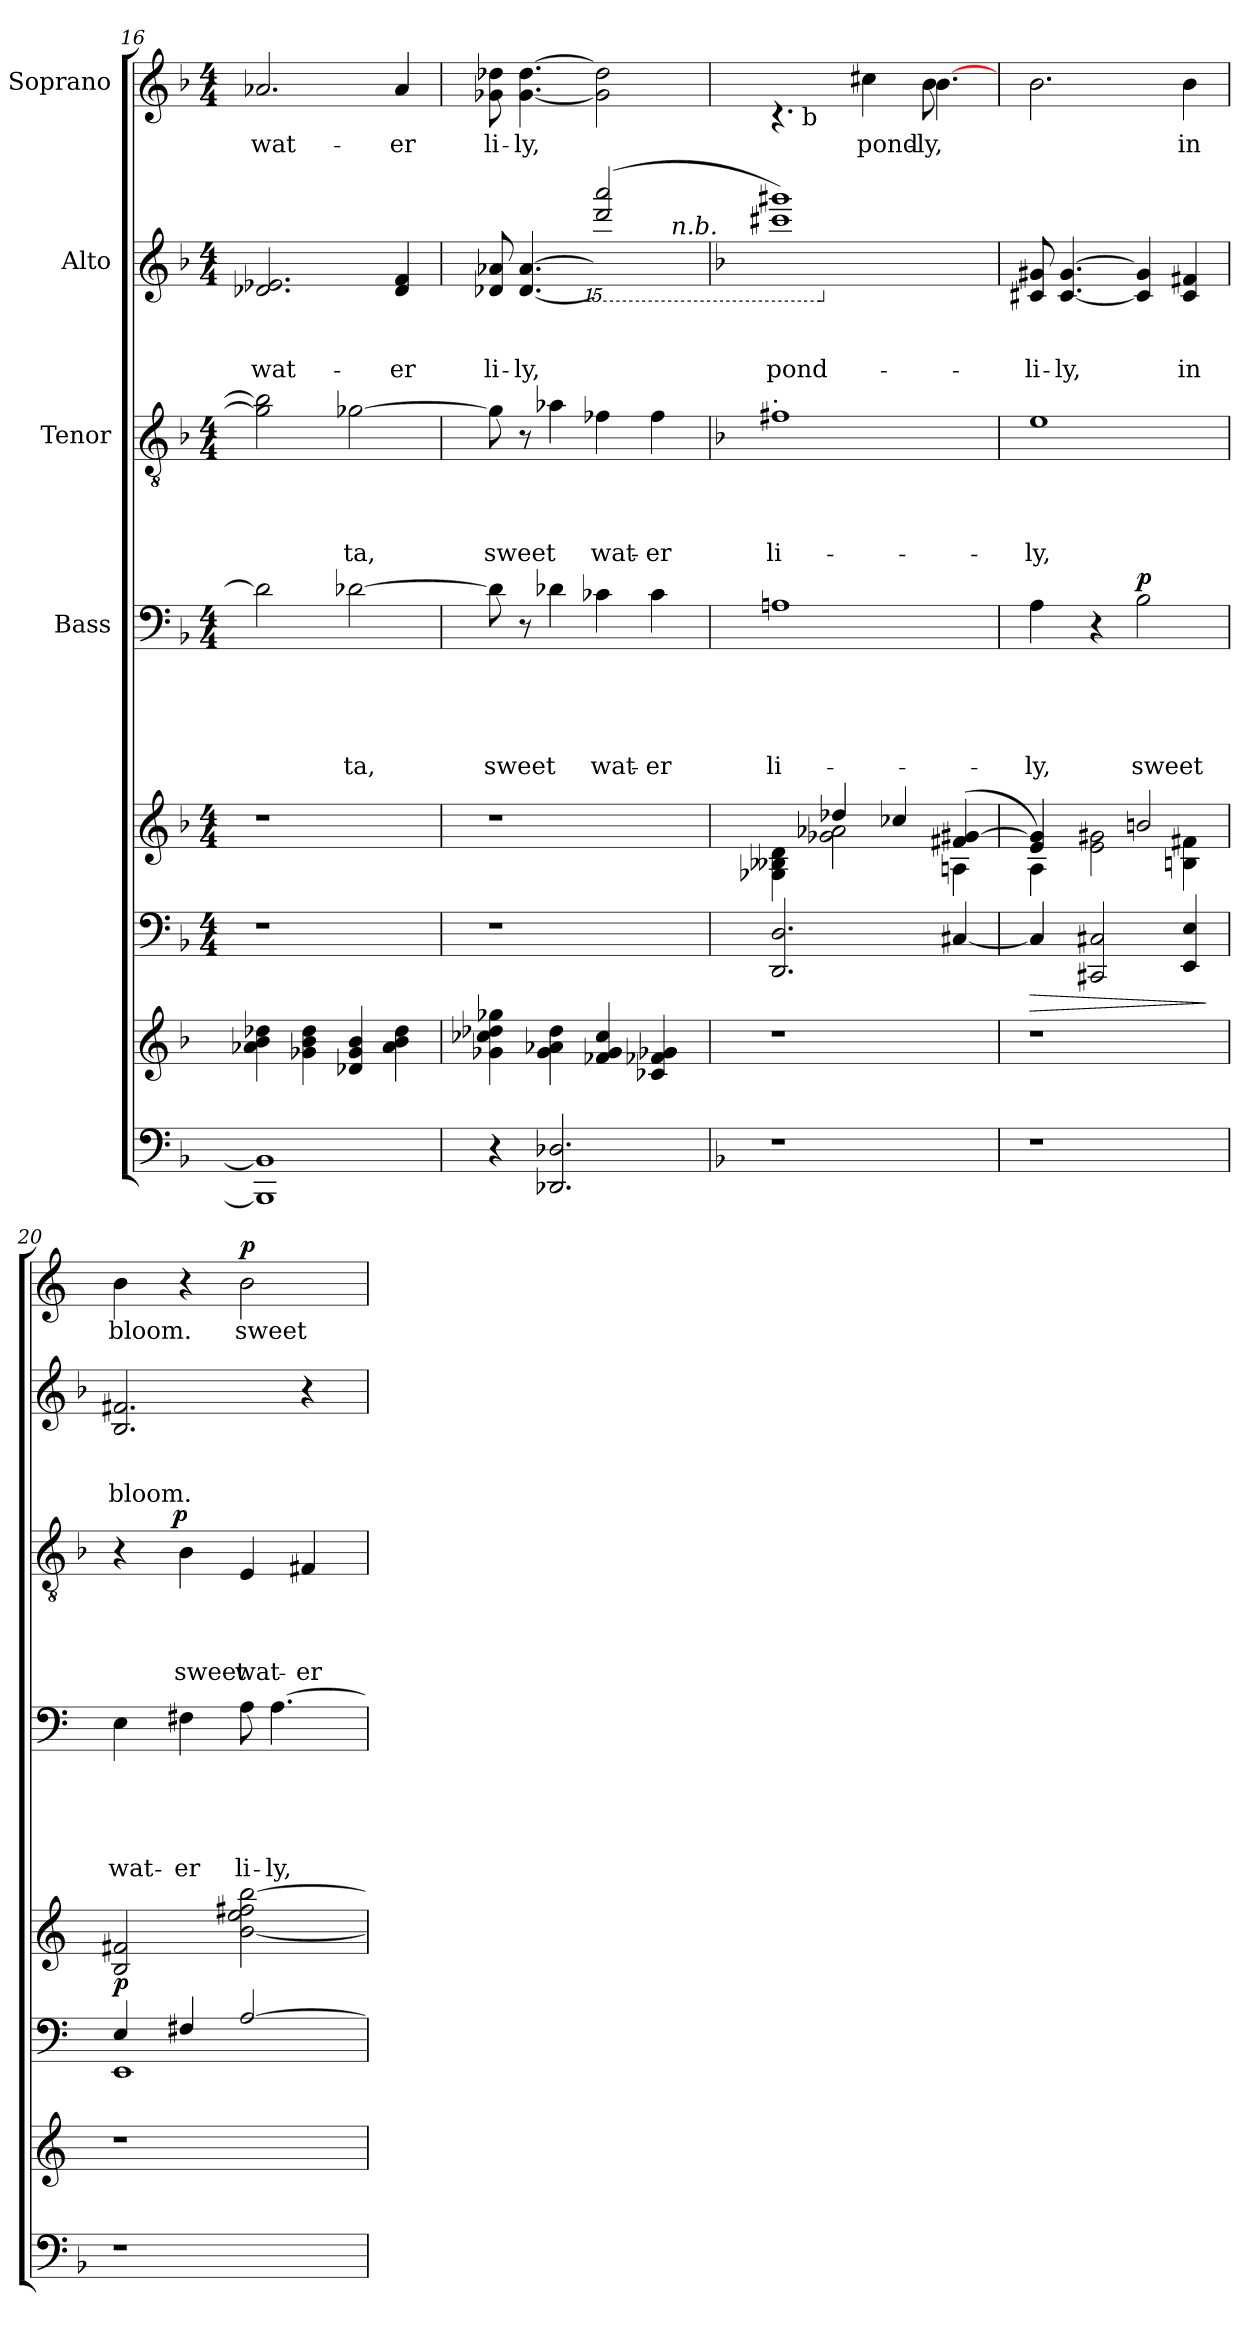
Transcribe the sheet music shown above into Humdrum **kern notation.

**kern	**kern	**kern	**dynam	**kern	**dynam	**kern	**text	**text	**text	**text	**text	**dynam	**kern	**text	**text	**text	**text	**dynam	**kern	**text	**text	**text	**kern	**text	**dynam
*part8	*part7	*part6	*part6	*part5	*part5	*part4	*part4	*part4	*part4	*part4	*part4	*part4	*part3	*part3	*part3	*part3	*part3	*part3	*part2	*part2	*part2	*part2	*part1	*part1	*part1
*staff8	*staff7	*staff6	*staff6	*staff5	*staff5	*staff4	*staff4	*staff4	*staff4	*staff4	*staff4	*staff4	*staff3	*staff3	*staff3	*staff3	*staff3	*staff3	*staff2	*staff2	*staff2	*staff2	*staff1	*staff1	*staff1
*	*	*	*	*	*	*I"Bass	*	*	*	*	*	*	*I"Tenor	*	*	*	*	*	*I"Alto	*	*	*	*I"Soprano	*	*
*clefF4	*clefG2	*clefF4	*	*clefG2	*	*clefF4	*	*	*	*	*	*	*clefGv2	*	*	*	*	*	*clefG2	*	*	*	*clefG2	*	*
*k[b-]	*k[b-]	*k[b-]	*	*k[b-]	*	*k[b-]	*	*	*	*	*	*	*k[b-]	*	*	*	*	*	*k[b-]	*	*	*	*k[b-]	*	*
*F:	*F:	*F:	*	*F:	*	*F:	*	*	*	*	*	*	*F:	*	*	*	*	*	*F:	*	*	*	*F:	*	*
*	*	*M4/4	*	*M4/4	*	*M4/4	*	*	*	*	*	*	*M4/4	*	*	*	*	*	*M4/4	*	*	*	*M4/4	*	*
=16	=16	=16	=16	=16	=16	=16	=16	=16	=16	=16	=16	=16	=16	=16	=16	=16	=16	=16	=16	=16	=16	=16	=16	=16	=16
!	!	!	!	!	!	!	!	!	!	!	!	!	!	!	!	!	!	!	!	!	!	!LO:LY:b	!	!LO:LY:b	!
1BBB-] 1BB-]	4a-X\ 4b-\ 4dd-X\	1r	.	1r	.	2d-\]	.	.	.	.	.	.	2g-\] 2b-\]	.	.	.	.	.	2.d-X/ 2.e-X/	.	.	wat-	2.a-X/	wat-	.
.	4g-X\ 4b-\ 4dd-\	.	.	.	.	.	.	.	.	.	.	.	.	.	.	.	.	.	.	.	.	.	.	.	.
!	!	!	!	!	!	!	!	!	!	!	!LO:LY:b	!	!	!	!	!	!LO:LY:b	!	!	!	!	!	!	!	!
.	4d-X/ 4g-/ 4b-/	.	.	.	.	[>2d-X\	.	.	.	.	-ta,	.	[>2g-X\	.	.	.	-ta,	.	.	.	.	.	.	.	.
!	!	!	!	!	!	!	!	!	!	!	!	!	!	!	!	!	!	!	!	!	!	!LO:LY:b	!	!LO:LY:b	!
.	4a-\ 4b-\ 4dd-\	.	.	.	.	.	.	.	.	.	.	.	.	.	.	.	.	.	4d-/ 4f/	.	.	-er	4a-/	-er	.
=17	=17	=17	=17	=17	=17	=17	=17	=17	=17	=17	=17	=17	=17	=17	=17	=17	=17	=17	=17	=17	=17	=17	=17	=17	=17
!	!	!	!	!	!	!	!	!	!	!	!LO:LY:b	!	!	!	!	!	!LO:LY:b	!	!	!	!	!LO:LY:b	!	!LO:LY:b	!
*	*	*	*	*	*	*	*	*	*	*	*	*	*	*	*	*	*	*	*^	*	*	*	*	*	*
4r	4g-X\ 4cc-X\ 4dd-X\ 4gg-X\	1r	.	1r	.	8d-\]	.	.	.	.	sweet	.	8g-\]	.	.	.	sweet	.	8d-X/ 8a-X/	2ryy	.	.	li-	8g-X\ 8dd-X\	li-	.
!	!	!	!	!	!	!	!	!	!	!	!	!	!	!	!	!	!	!	!	!	!	!	!LO:LY:b	!	!LO:LY:b	!
.	.	.	.	.	.	8r	.	.	.	.	.	.	8r	.	.	.	.	.	[<4.d-/ [>4.a-/	.	.	.	-ly,	[<4.g-\ [>4.dd-\	-ly,	.
2.DD-X/ 2.D-X/	4g-\ 4a-X\ 4dd-\	.	.	.	.	4d-X\	.	.	.	.	.	.	4a-X\	.	.	.	.	.	.	.	.	.	.	.	.	.
!	!	!	!	!	!	!	!	!	!	!	!LO:LY:b	!	!	!	!	!	!LO:LY:b	!	!	!	!	!	!	!	!	!
*	*	*	*	*	*	*	*	*	*	*	*	*	*	*	*	*	*	*	*15ba	*	*	*	*	*	*	*
.	4f-X/ 4g-/ 4cc-/	.	.	.	.	4c-X\	.	.	.	.	wat-	.	4f-X\	.	.	.	wat-	.	(2d-/] 2a-/]	4ryy	.	.	.	2g-\] 2dd-\]	.	.
!	!	!	!	!	!	!	!	!	!	!	!LO:LY:b	!	!	!	!	!	!LO:LY:b	!	!	!	!	!	!	!	!	!
.	4c-X/ 4f-X/ 4g-X/	.	.	.	.	4c-\	.	.	.	.	-er	.	4f-\	.	.	.	-er	.	.	16ryy	.	.	.	.	.	.
!	!	!	!	!	!	!	!	!	!	!	!	!	!	!	!	!	!	!	!	!LO:TX:a:i:t=n.b.	!	!	!	!	!	!
.	.	.	.	.	.	.	.	.	.	.	.	.	.	.	.	.	.	.	.	8.ryy	.	.	.	.	.	.
*	*	*	*	*	*	*	*	*	*	*	*	*	*	*	*	*	*	*	*v	*v	*	*	*	*	*	*
!!LO:LB:g=z
=18	=18	=18	=18	=18	=18	=18	=18	=18	=18	=18	=18	=18	=18	=18	=18	=18	=18	=18	=18	=18	=18	=18	=18	=18	=18
*	*k[]	*k[]	*	*k[]	*	*k[]	*	*	*	*	*	*	*	*	*	*	*	*	*	*	*	*	*k[]	*	*
*	*C:	*C:	*	*C:	*	*C:	*	*	*	*	*	*	*	*	*	*	*	*	*	*	*	*	*C:	*	*
*	*	*	*	*^	*	*	*	*	*	*	*	*	*	*	*	*	*	*	*^	*	*	*	*	*	*
!	!	!	!	!	!	!	!	!	!	!	!	!	!	!	!	!	!	!	!	!LO:TX:b:t=.	!	!	!	!	!	!	!
!	!	!	!	!	!	!	!	!	!	!	!	!	!	!LO:TX:a:t=.	!	!	!	!	!	!	!	!	!	!	!	!	!
!	!	!	!	!	!	!	!	!	!	!	!	!LO:LY:b	!	!	!	!	!	!LO:LY:b	!	!	!	!	!	!LO:LY:b	!	!	!
*	*	*	*	*	*	*	*	*	*	*	*	*	*	*	*	*	*	*	*	*	*	*	*	*	*^	*	*
*	*	*	*	*	*	*	*	*	*	*	*	*	*	*	*	*	*	*	*	*v	*v	*	*	*	*	*^	*	*
1r	1r	2.DD/ 2.D/	.	4ryy	4G-X\ 4B--X\ 4d\	.	1Ani	.	.	.	.	li-	.	1f#X	.	.	.	li-	.	1c#X 1g#X)	.	.	pond-	8ryy	4.rc	2ryy	.	.
!	!	!	!	!	!	!	!	!	!	!	!	!	!	!	!	!	!	!	!	!	!	!	!	!LO:TX:b:t=b	!	!	!	!
.	.	.	.	.	.	.	.	.	.	.	.	.	.	.	.	.	.	.	.	.	.	.	.	2..ryy	.	.	.	.
.	.	.	.	4dd-X/	2g-X\ 2a-X\	.	.	.	.	.	.	.	.	.	.	.	.	.	.	.	.	.	.	.	.	.	.	.
!	!	!	!	!	!	!	!	!	!	!	!	!	!	!	!	!	!	!	!	!	!	!	!	!	!	!	!LO:LY:b:rj	!
.	.	.	.	.	.	.	.	.	.	.	.	.	.	.	.	.	.	.	.	.	.	.	.	.	4cc#X\	.	pond-	.
.	.	.	.	4cc-X/	.	.	.	.	.	.	.	.	.	.	.	.	.	.	.	.	.	.	.	.	.	8ryy	.	.
!	!	!	!	!	!	!	!	!	!	!	!	!	!	!	!	!	!	!	!	!	!	!	!	!	!	!	!LO:LY:b	!
!	!	!	!	!	!	!	!	!	!	!	!	!	!	!	!	!	!	!	!	!	!	!	!	!	!	!	!LO:LY:b	!
.	.	.	.	.	.	.	.	.	.	.	.	.	.	.	.	.	.	.	.	.	.	.	.	.	8b\	[>4.b\	-ly,	.
.	.	[<4C#X/	.	(<4f#X/ [>4g#X/	4An\	.	.	.	.	.	.	.	.	.	.	.	.	.	.	.	.	.	.	.	4ryy	.	.	.
*	*	*	*	*	*	*	*	*	*	*	*	*	*	*	*	*	*	*	*	*	*	*	*	*	*v	*v	*	*
=19	=19	=19	=19	=19	=19	=19	=19	=19	=19	=19	=19	=19	=19	=19	=19	=19	=19	=19	=19	=19	=19	=19	=19	=19	=19	=19	=19
!	!	!	!LO:HP:b	!	!	!	!	!	!	!	!	!LO:LY:b	!	!	!	!	!	!LO:LY:b	!	!	!	!	!	!	!	!	!
*	*	*^	*	*	*^	*	*	*	*	*	*	*	*	*	*	*	*	*	*	*	*	*	*	*v	*v	*	*
*	*	*	*	*	*	*	*	*	*	*	*	*	*	*	*	*	*	*	*	*	*	*X15ba	*	*	*	*	*	*
*	*	*	*	*	*	*	*	*	*	*	*	*	*	*	*	*	*	*	*	*	*	*	*	*	*	*^	*	*
!	!	!	!	!	!	!	!	!	!	!	!	!	!	!	!	!	!	!	!	!	!	!	!	!	!LO:LY:b	!	!	!	!
*	*	*	*	*	*	*	*	*	*	*	*	*	*	*	*	*	*	*	*	*	*	*	*	*	*	*v	*v	*	*
1r	1r	4C#/]	2.ryy	>	4e/ 4g#/]	4A\)	2ryy	.	4A\	.	.	.	.	-ly,	.	1e	.	.	.	-ly,	.	8c#X/ 8g#X/	.	.	-li-	2.b\	.	.
!	!	!	!	!	!	!	!	!	!	!	!	!	!	!	!	!	!	!	!	!	!	!	!	!	!LO:LY:b	!	!	!
.	.	.	.	.	.	.	.	.	.	.	.	.	.	.	.	.	.	.	.	.	.	[<4.c#/ [>4.g#/	.	.	-ly,	.	.	.
.	.	2CC#X/ 2C#X/	.	.	2.ryy	2e\ 2g#X\	.	.	4r	.	.	.	.	.	.	.	.	.	.	.	.	.	.	.	.	.	.	.
!	!	!	!	!	!	!	!	!	!	!	!	!	!	!LO:LY:b	!LO:DY:a	!	!	!	!	!	!	!	!	!	!	!	!	!
.	.	.	.	.	.	.	2bn/	.	2B\	.	.	.	.	sweet	p	.	.	.	.	.	.	4c#/] 4g#/]	.	.	.	.	.	.
!	!	!	!	!	!	!	!	!	!	!	!	!	!	!	!	!	!	!	!	!	!	!	!	!	!LO:LY:b	!	!LO:LY:b	!
.	.	4ryy	4EE/ 4E/	.	.	4Bn\ 4f#X\	.	.	.	.	.	.	.	.	.	.	.	.	.	.	.	4c#/ 4f#X/	.	.	in	4b\	in	.
*	*	*v	*v	*	*	*	*	*	*	*	*	*	*	*	*	*	*	*	*	*	*	*	*	*	*	*	*	*
*	*	*	*	*v	*v	*v	*	*	*	*	*	*	*	*	*	*	*	*	*	*	*	*	*	*	*	*	*
.	.	.	]	.	.	.	.	.	.	.	.	.	.	.	.	.	.	.	.	.	.	.	.	.	.
=20	=20	=20	=20	=20	=20	=20	=20	=20	=20	=20	=20	=20	=20	=20	=20	=20	=20	=20	=20	=20	=20	=20	=20	=20	=20
*	*	*^	*	*	*	*	*	*	*	*	*	*	*	*	*	*	*	*	*	*	*	*	*	*	*
!	!	!	!	!	!	!LO:DY:b	!	!	!	!	!	!LO:LY:b	!	!	!	!	!	!	!	!	!	!	!LO:LY:b	!	!LO:LY:b	!
*	*	*	*	*	*	*	*	*	*	*	*	*	*	*^	*	*	*	*	*	*	*	*	*	*	*	*
1r	1r	4E/	1EE	.	2B/ 2f#X/	p	4E\	.	.	.	.	wat-	.	4r	6ryy	.	.	.	.	.	2.B-/ 2.f#X/	.	.	bloom.	4b\	bloom.	.
.	.	.	.	.	.	.	.	.	.	.	.	.	.	.	24..ryy	.	.	.	.	.	.	.	.	.	.	.	.
!	!	!	!	!	!	!	!	!	!	!	!	!	!	!	!	!	!	!	!	!LO:DY:a	!	!	!	!	!	!	!
.	.	.	.	.	.	.	.	.	.	.	.	.	.	.	3%2ryy	.	.	.	.	p	.	.	.	.	.	.	.
!	!	!	!	!	!	!	!	!	!	!	!	!LO:LY:b	!	!	!	!	!	!	!LO:LY:b	!	!	!	!	!	!	!	!
.	.	4F#X/	.	.	.	.	4F#X\	.	.	.	.	-er	.	4B-\	.	.	.	.	sweet	.	.	.	.	.	4r	.	.
!	!	!	!	!	!	!	!	!	!	!	!	!LO:LY:b	!	!	!	!	!	!	!LO:LY:b	!	!	!	!	!	!	!LO:LY:b	!LO:DY:a
.	.	[>2A/	.	.	[<2b\ 2ee\ 2ff#X\ [>2bb\	.	8A\	.	.	.	.	li-	.	4E/	.	.	.	.	wat-	.	.	.	.	.	2b\	sweet	p
!	!	!	!	!	!	!	!	!	!	!	!	!LO:LY:b	!	!	!	!	!	!	!	!	!	!	!	!	!	!	!
.	.	.	.	.	.	.	[>4.A\	.	.	.	.	-ly,	.	.	.	.	.	.	.	.	.	.	.	.	.	.	.
!	!	!	!	!	!	!	!	!	!	!	!	!	!	!	!	!	!	!	!LO:LY:b	!	!	!	!	!	!	!	!
.	.	.	.	.	.	.	.	.	.	.	.	.	.	4F#X/	.	.	.	.	-er	.	4r	.	.	.	.	.	.
.	.	.	.	.	.	.	.	.	.	.	.	.	.	.	12ryy	.	.	.	.	.	.	.	.	.	.	.	.
.	.	.	.	.	.	.	.	.	.	.	.	.	.	.	96ryy	.	.	.	.	.	.	.	.	.	.	.	.
*	*	*v	*v	*	*	*	*	*	*	*	*	*	*	*v	*v	*	*	*	*	*	*	*	*	*	*	*	*
=	=	=	=	=	=	=	=	=	=	=	=	=	=	=	=	=	=	=	=	=	=	=	=	=	=
*-	*-	*-	*-	*-	*-	*-	*-	*-	*-	*-	*-	*-	*-	*-	*-	*-	*-	*-	*-	*-	*-	*-	*-	*-	*-
